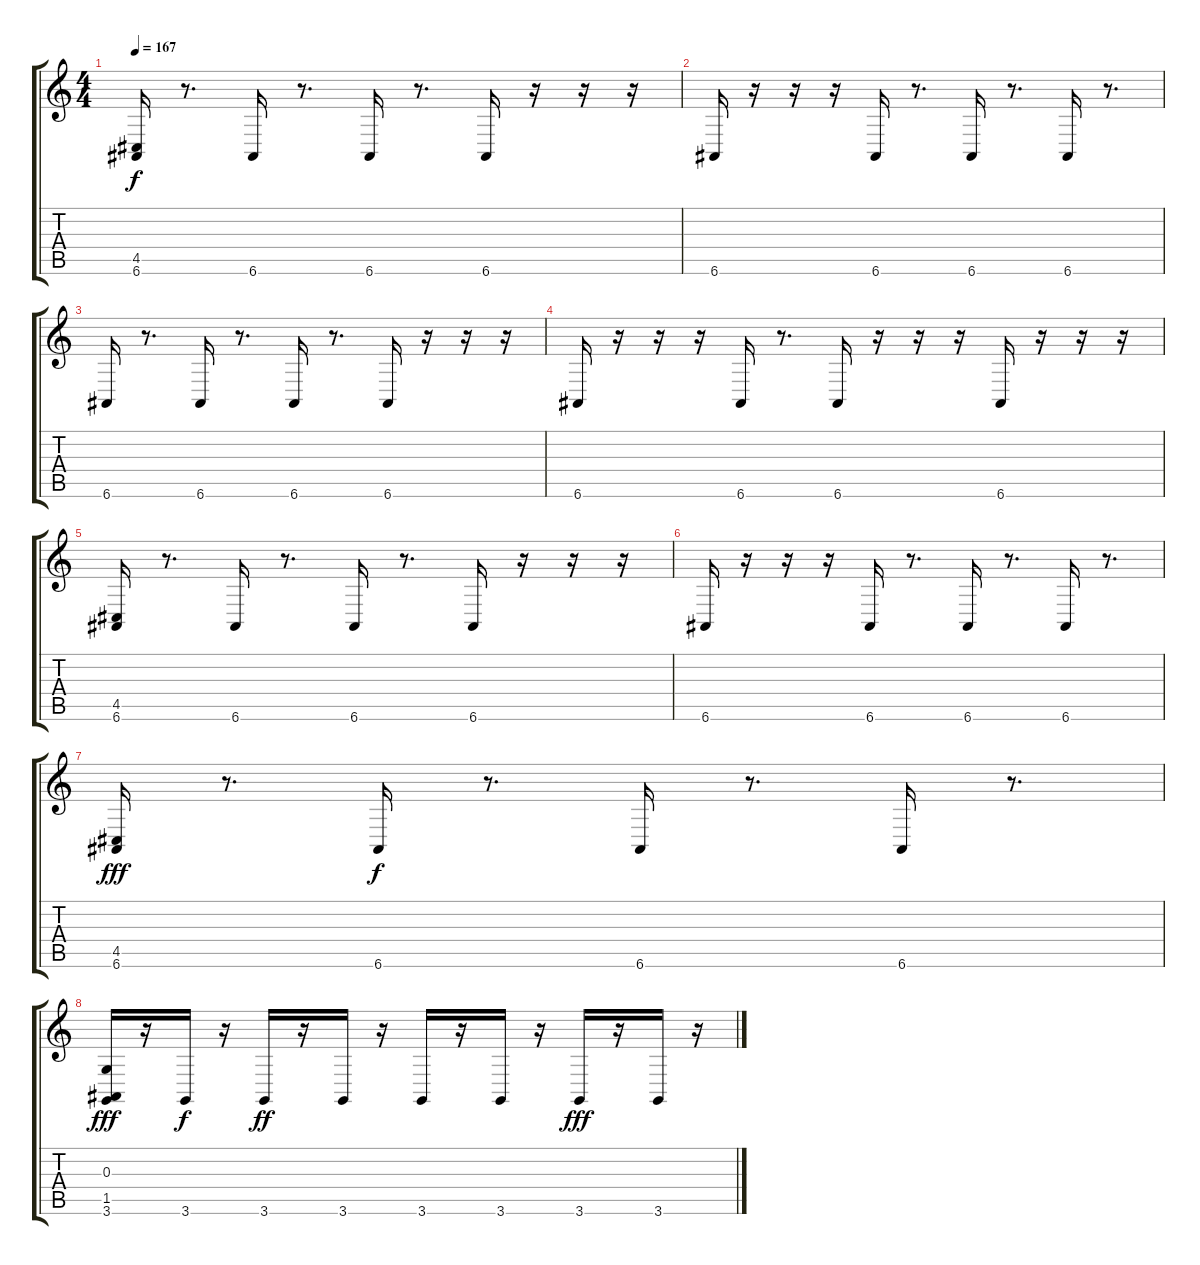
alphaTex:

\track "" {instrument tremolostrings}
\staff {score tabs}
\tuning (E4 B3 G3 D3 A2 E2) {hide}
\ts (4 4)
\tempo 167
\clef g2
\ks c
(4.5 6.6).16{dy f} r.8{d} 6.6.16 r.8{d} 6.6.16 r.8{d} 6.6.16 r.16 r.16 r.16 |
6.6.16 r.16 r.16 r.16 6.6.16 r.8{d} 6.6.16 r.8{d} 6.6.16 r.8{d} |
6.6.16 r.8{d} 6.6.16 r.8{d} 6.6.16 r.8{d} 6.6.16 r.16 r.16 r.16 |
6.6.16 r.16 r.16 r.16 6.6.16 r.8{d} 6.6.16 r.16 r.16 r.16 6.6.16 r.16 r.16 r.16 |
(4.5 6.6).16 r.8{d} 6.6.16 r.8{d} 6.6.16 r.8{d} 6.6.16 r.16 r.16 r.16 |
6.6.16 r.16 r.16 r.16 6.6.16 r.8{d} 6.6.16 r.8{d} 6.6.16 r.8{d} |
(4.5 6.6).16{dy fff} r.8{d} 6.6.16{dy f} r.8{d} 6.6.16 r.8{d} 6.6.16 r.8{d} |
(0.3 1.5 3.6).16{dy fff} r.16 3.6.16{dy f} r.16 3.6.16{dy ff} r.16 3.6.16 r.16 3.6.16 r.16 3.6.16 r.16 3.6.16{dy fff} r.16 3.6.16 r.16
